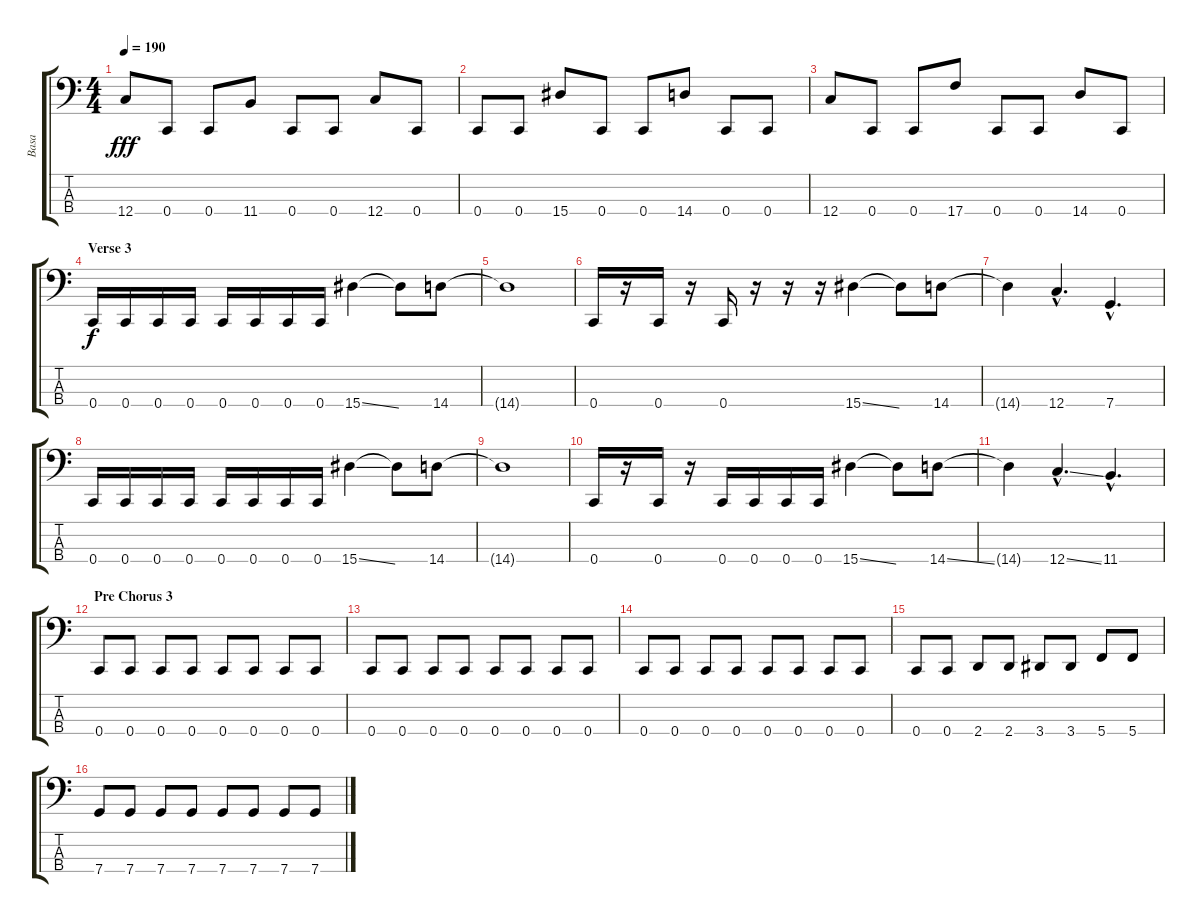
\track ("Basa" "Basa") {instrument electricbasspick}
\staff {score tabs}
\tuning (F2 C2 G1 C1) {hide}
\ts (4 4)
\tempo 190
\clef f4
\ks c
12.4.8{dy fff} 0.4.8 0.4.8 11.4.8 0.4.8 0.4.8 12.4.8 0.4.8 |
0.4.8 0.4.8 15.4.8 0.4.8 0.4.8 14.4.8 0.4.8 0.4.8 |
12.4.8 0.4.8 0.4.8 17.4.8 0.4.8 0.4.8 14.4.8 0.4.8 |
\section ("" "Verse 3")
0.4.16{dy f instrument electricbasspick} 0.4.16 0.4.16 0.4.16 0.4.16 0.4.16 0.4.16 0.4.16 15.4{ss}.4 15.4{t}.8 14.4.8 |
14.4{t}.1 |
0.4.16 r.16 0.4.16 r.16 0.4.16 r.16 r.16 r.16 15.4{ss}.4 15.4{t}.8 14.4.8 |
14.4{t}.4 12.4{hac}.4{d} 7.4{hac}.4{d} |
0.4.16 0.4.16 0.4.16 0.4.16 0.4.16 0.4.16 0.4.16 0.4.16 15.4{ss}.4 15.4{t}.8 14.4.8 |
14.4{t}.1 |
0.4.16 r.16 0.4.16 r.16 0.4.16 0.4.16 0.4.16 0.4.16 15.4{ss}.4 15.4{t}.8 14.4{ss}.8 |
14.4{t}.4 12.4{ss hac}.4{d} 11.4{hac}.4{d} |
\section ("" "Pre Chorus 3")
0.4.8 0.4.8 0.4.8 0.4.8 0.4.8 0.4.8 0.4.8 0.4.8 |
0.4.8 0.4.8 0.4.8 0.4.8 0.4.8 0.4.8 0.4.8 0.4.8 |
0.4.8 0.4.8 0.4.8 0.4.8 0.4.8 0.4.8 0.4.8 0.4.8 |
0.4.8 0.4.8 2.4.8 2.4.8 3.4.8 3.4.8 5.4.8 5.4.8 |
7.4.8 7.4.8 7.4.8 7.4.8 7.4.8 7.4.8 7.4.8 7.4.8
